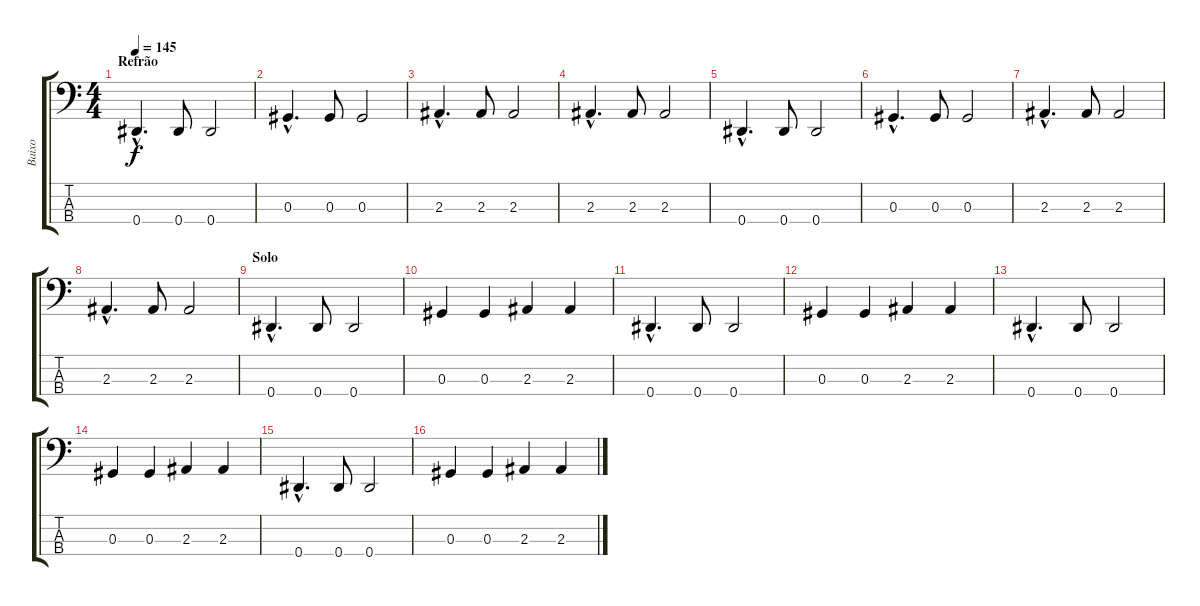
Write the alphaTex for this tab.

\track ("Baixo" "Baixo") {instrument electricbassfinger}
\staff {score tabs}
\tuning (Gb2 Db2 Ab1 Eb1) {hide}
\ts (4 4)
\section ("" "Refrão")
\tempo 145
\clef f4
\ks c
0.4{hac}.4{d dy f} 0.4.8 0.4.2 |
0.3{hac}.4{d} 0.3.8 0.3.2 |
2.3{hac}.4{d} 2.3.8 2.3.2 |
2.3{hac}.4{d} 2.3.8 2.3.2 |
0.4{hac}.4{d} 0.4.8 0.4.2 |
0.3{hac}.4{d} 0.3.8 0.3.2 |
2.3{hac}.4{d} 2.3.8 2.3.2 |
2.3{hac}.4{d} 2.3.8 2.3.2 |
\section ("" "Solo")
0.4{hac}.4{d} 0.4.8 0.4.2 |
0.3.4 0.3.4 2.3.4 2.3.4 |
0.4{hac}.4{d} 0.4.8 0.4.2 |
0.3.4 0.3.4 2.3.4 2.3.4 |
0.4{hac}.4{d} 0.4.8 0.4.2 |
0.3.4 0.3.4 2.3.4 2.3.4 |
0.4{hac}.4{d} 0.4.8 0.4.2 |
0.3.4 0.3.4 2.3.4 2.3.4
